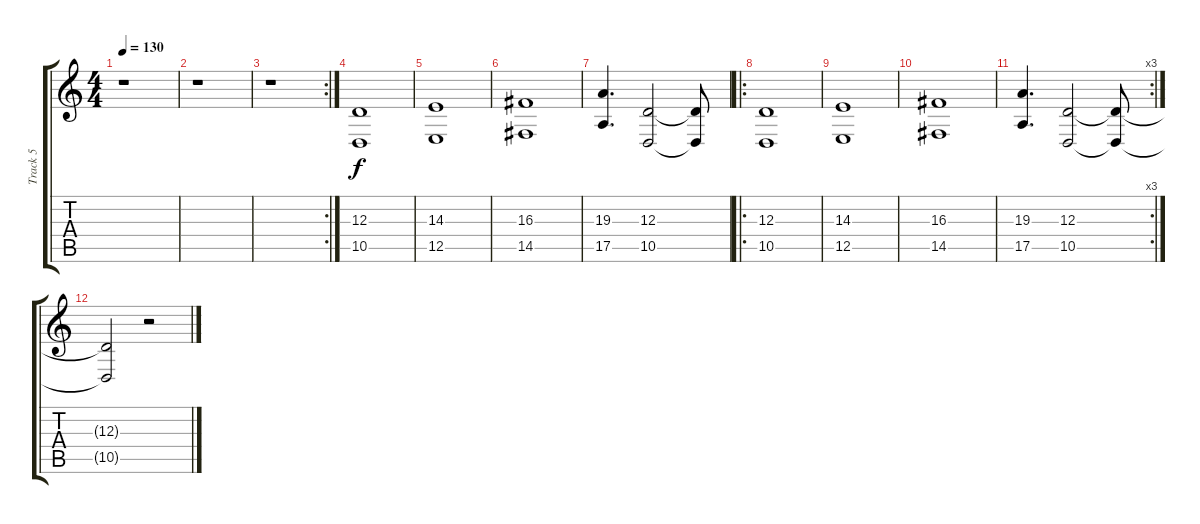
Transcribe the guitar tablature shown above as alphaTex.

\track ("Track 5" "Track 5") {instrument stringensemble1}
\staff {score tabs}
\tuning (B3 Gb3 D3 A2 E2 B1) {hide}
\ts (4 4)
\tempo 130
\clef g2
\ks c
r.1{dy f} |
r.1 |
\rc 2
r.1 |
(12.3 10.5).1 |
(14.3 12.5).1 |
(16.3 14.5).1 |
(19.3 17.5).4{d} (12.3 10.5).2 (12.3{t} 10.5{t}).8 |
\ro
(12.3 10.5).1 |
(14.3 12.5).1 |
(16.3 14.5).1 |
\rc 3
(19.3 17.5).4{d} (12.3 10.5).2 (12.3{t} 10.5{t}).8 |
(12.3{t} 10.5{t}).2 r.2
